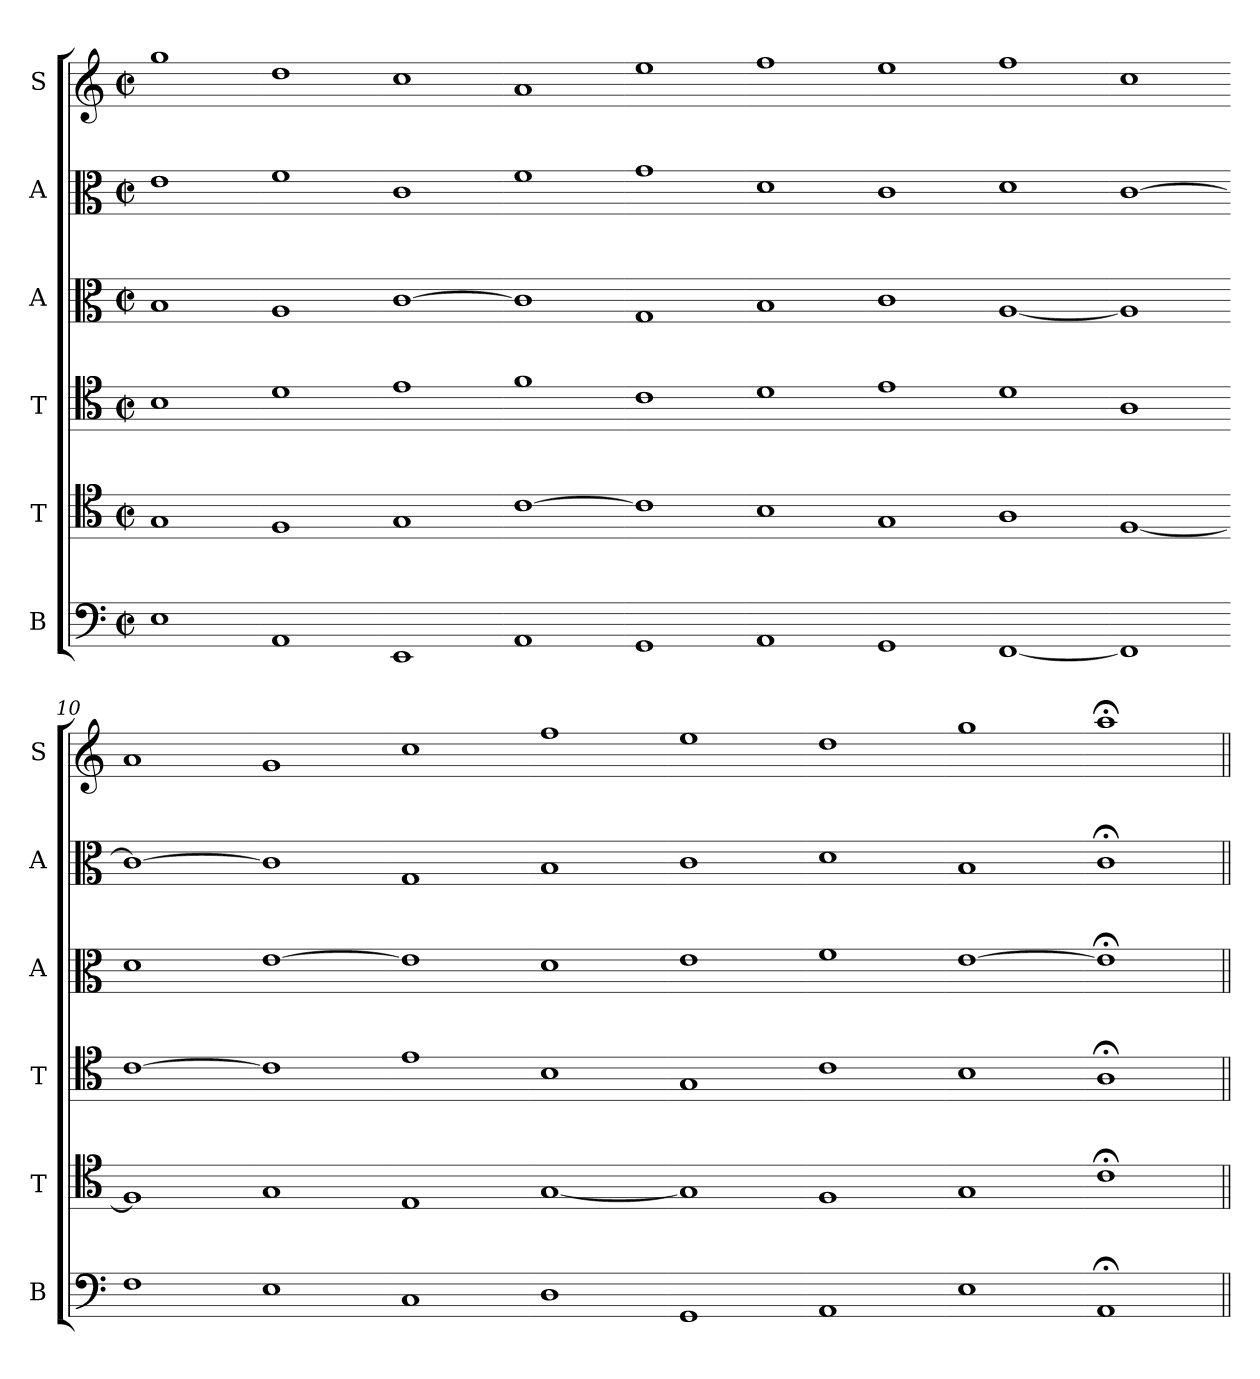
**kern	**kern	**kern	**kern	**kern	**kern
*part6	*part5	*part4	*part3	*part2	*part1
*staff6	*staff5	*staff4	*staff3	*staff2	*staff1
*I"B	*I"T	*I"T	*I"A	*I"A	*I"S
*I'B	*I'T	*I'T	*I'A	*I'A	*I'S
*clefF4	*clefC4	*clefC4	*clefC3	*clefC3	*clefG2
*k[]	*k[]	*k[]	*k[]	*k[]	*k[]
*M2/2	*M2/2	*M2/2	*M2/2	*M2/2	*M2/2
*met(c|)	*met(c|)	*met(c|)	*met(c|)	*met(c|)	*met(c|)
*MM208	*MM208	*MM208	*MM208	*MM208	*MM208
=1	=1	=1	=1	=1	=1
1E	1G	1B	1B	1e	1gg
=2-	=2-	=2-	=2-	=2-	=2-
1AA	1F	1d	1A	1f	1dd
=3-	=3-	=3-	=3-	=3-	=3-
1EE	1G	1e	[1c	1c	1cc
=4-	=4-	=4-	=4-	=4-	=4-
1AA	[1c	1f	1c]	1f	1a
=5-	=5-	=5-	=5-	=5-	=5-
1GG	1c]	1c	1G	1g	1ee
=6-	=6-	=6-	=6-	=6-	=6-
1AA	1B	1d	1B	1d	1ff
=7-	=7-	=7-	=7-	=7-	=7-
1GG	1G	1e	1c	1c	1ee
=8-	=8-	=8-	=8-	=8-	=8-
[1FF	1A	1d	[1A	1d	1ff
=9-	=9-	=9-	=9-	=9-	=9-
1FF]	[1F	1A	1A]	[1c	1cc
=10-	=10-	=10-	=10-	=10-	=10-
1F	1F]	[1c	1d	1c_	1a
=11-	=11-	=11-	=11-	=11-	=11-
1E	1G	1c]	[1e	1c]	1g
=12-	=12-	=12-	=12-	=12-	=12-
1C	1E	1e	1e]	1G	1cc
=13-	=13-	=13-	=13-	=13-	=13-
1D	[1G	1B	1d	1B	1ff
=14-	=14-	=14-	=14-	=14-	=14-
1GG	1G]	1G	1e	1c	1ee
=15-	=15-	=15-	=15-	=15-	=15-
1AA	1F	1c	1f	1d	1dd
=16-	=16-	=16-	=16-	=16-	=16-
1E	1G	1B	[1e	1B	1gg
=17-	=17-	=17-	=17-	=17-	=17-
1AA;<	1c;<	1A;<	1e;<]	1c;	1aa;<
=||	=||	=||	=||	=||	=||
*-	*-	*-	*-	*-	*-
